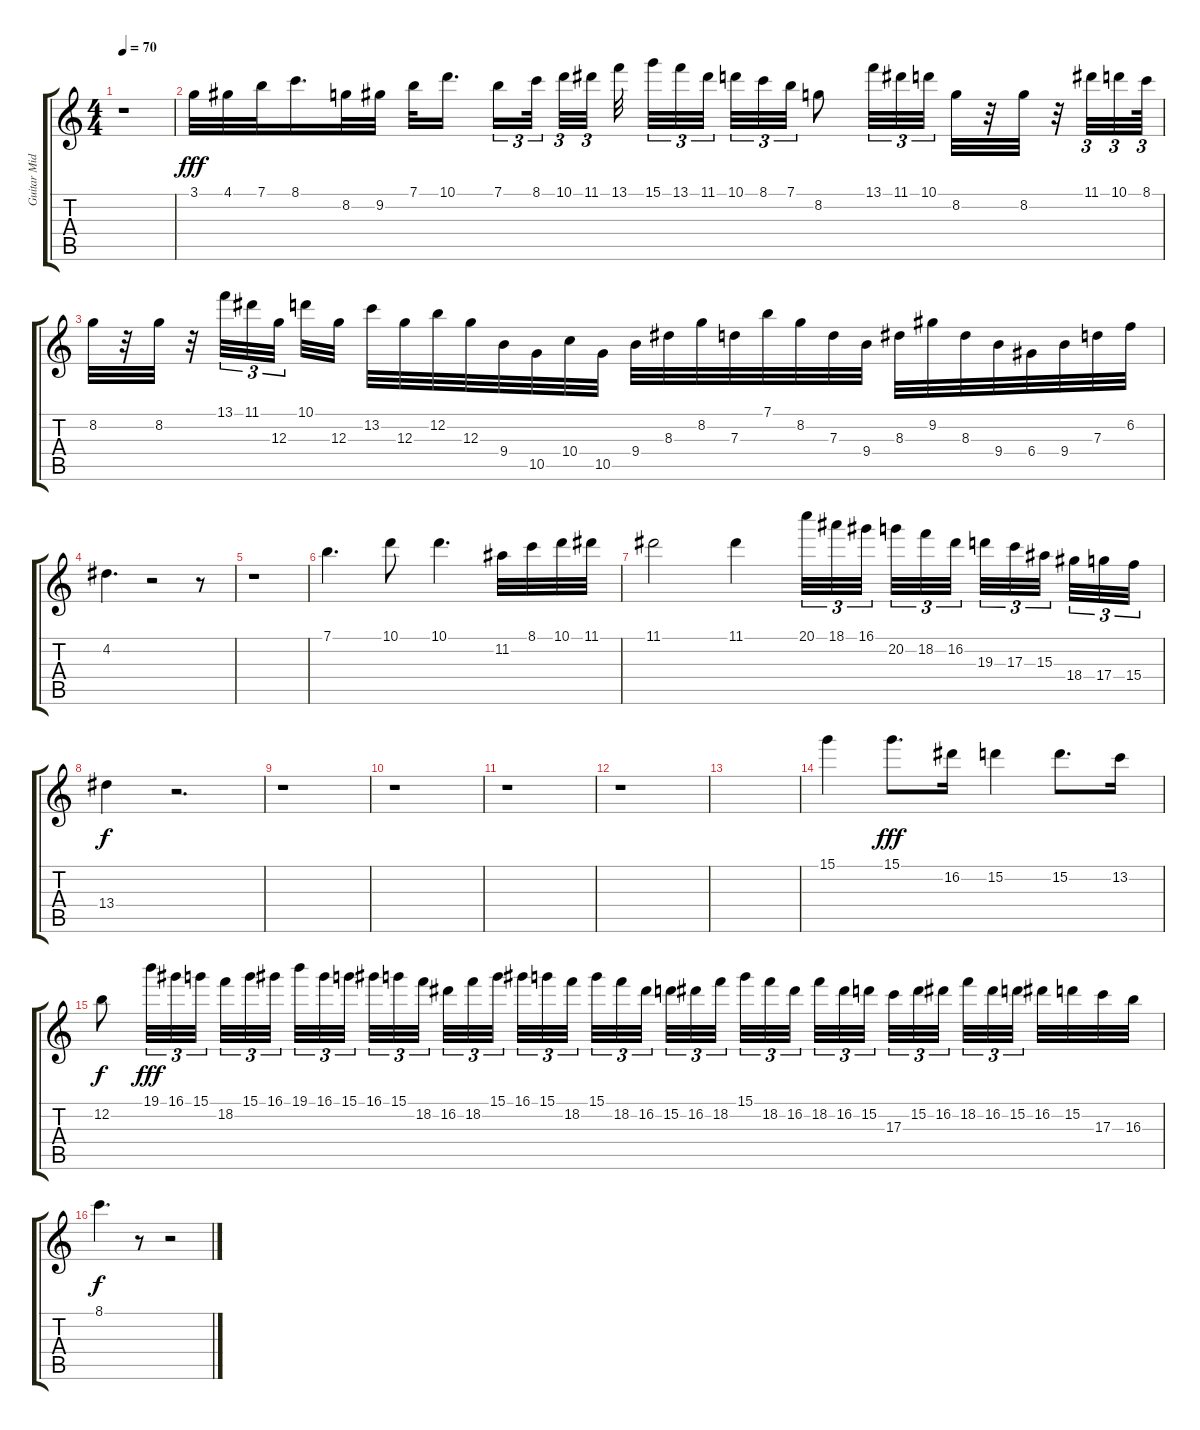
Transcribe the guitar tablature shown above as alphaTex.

\track ("Guitar Mid" "Guitar Mid") {instrument distortionguitar}
\staff {score tabs}
\tuning (E4 B3 G3 D3 A2 E2) {hide}
\ts (4 4)
\tempo 70
\clef g2
\ks c
r.1{dy fff} |
3.1.32{volume 12} 4.1.32 7.1.32 8.1.16{d} 8.2.32 9.2.32 7.1.32 10.1.16{d beam splitsecondary} 7.1.16{tu (3 2)} 8.1.32{tu (3 2) beam splitsecondary} 10.1.32{tu (3 2)} 11.1.32{tu (3 2) beam splitsecondary} 13.1.32 15.1.32{tu (3 2)} 13.1.32{tu (3 2)} 11.1.32{tu (3 2) beam splitsecondary} 10.1.32{tu (3 2)} 8.1.32{tu (3 2)} 7.1.32{tu (3 2)} 8.2.8 13.1.32{tu (3 2)} 11.1.32{tu (3 2)} 10.1.32{tu (3 2) beam splitsecondary} 8.2.32 r.32 8.2.32 r.32 11.1.32{tu (3 2)} 10.1.32{tu (3 2)} 8.1.64{tu (3 2)} |
8.2.32 r.32 8.2.32 r.32 13.1.32{tu (3 2)} 11.1.32{tu (3 2)} 12.3.32{tu (3 2) beam splitsecondary} 10.1.32 12.3.32 13.2.32 12.3.32 12.2.32 12.3.32 9.4.32 10.5.32 10.4.32 10.5.32 9.4.32 8.3.32 8.2.32 7.3.32 7.1.32 8.2.32 7.3.32 9.4.32 8.3.32 9.2.32 8.3.32 9.4.32 6.4.32 9.4.32 7.3.32 6.2.32 |
4.2.4{d} r.2 r.8 |
r.1 |
7.1.4{d} 10.1.8 10.1.4{d} 11.2.32 8.1.32 10.1.32 11.1.32 |
11.1.2 11.1.4 20.1.32{tu (3 2)} 18.1.32{tu (3 2)} 16.1.32{tu (3 2) beam splitsecondary} 20.2.32{tu (3 2)} 18.2.32{tu (3 2)} 16.2.32{tu (3 2) beam splitsecondary} 19.3.32{tu (3 2)} 17.3.32{tu (3 2)} 15.3.32{tu (3 2) beam splitsecondary} 18.4.32{tu (3 2)} 17.4.32{tu (3 2)} 15.4.32{tu (3 2)} |
13.4.4{dy f} r.2{d} |
r.1 |
r.1 |
r.1 |
r.1 |
|
15.1.4 15.1.8{d dy fff} 16.2.16 15.2.4 15.2.8{d} 13.2.16 |
12.2.8{dy f} 19.1.32{tu (3 2) dy fff} 16.1.32{tu (3 2)} 15.1.32{tu (3 2) beam splitsecondary} 18.2.32{tu (3 2)} 15.1.32{tu (3 2)} 16.1.32{tu (3 2)} 19.1.32{tu (3 2)} 16.1.32{tu (3 2)} 15.1.32{tu (3 2) beam splitsecondary} 16.1.32{tu (3 2)} 15.1.32{tu (3 2)} 18.2.32{tu (3 2) beam splitsecondary} 16.2.32{tu (3 2)} 18.2.32{tu (3 2)} 15.1.32{tu (3 2) beam splitsecondary} 16.1.32{tu (3 2)} 15.1.32{tu (3 2)} 18.2.32{tu (3 2)} 15.1.32{tu (3 2)} 18.2.32{tu (3 2)} 16.2.32{tu (3 2) beam splitsecondary} 15.2.32{tu (3 2)} 16.2.32{tu (3 2)} 18.2.32{tu (3 2) beam splitsecondary} 15.1.32{tu (3 2)} 18.2.32{tu (3 2)} 16.2.32{tu (3 2) beam splitsecondary} 18.2.32{tu (3 2)} 16.2.32{tu (3 2)} 15.2.32{tu (3 2)} 17.3.32{tu (3 2)} 15.2.32{tu (3 2)} 16.2.32{tu (3 2) beam splitsecondary} 18.2.32{tu (3 2)} 16.2.32{tu (3 2)} 15.2.32{tu (3 2) beam splitsecondary} 16.2.32 15.2.32 17.3.32 16.3.32 |
8.1.4{d dy f} r.8 r.2
